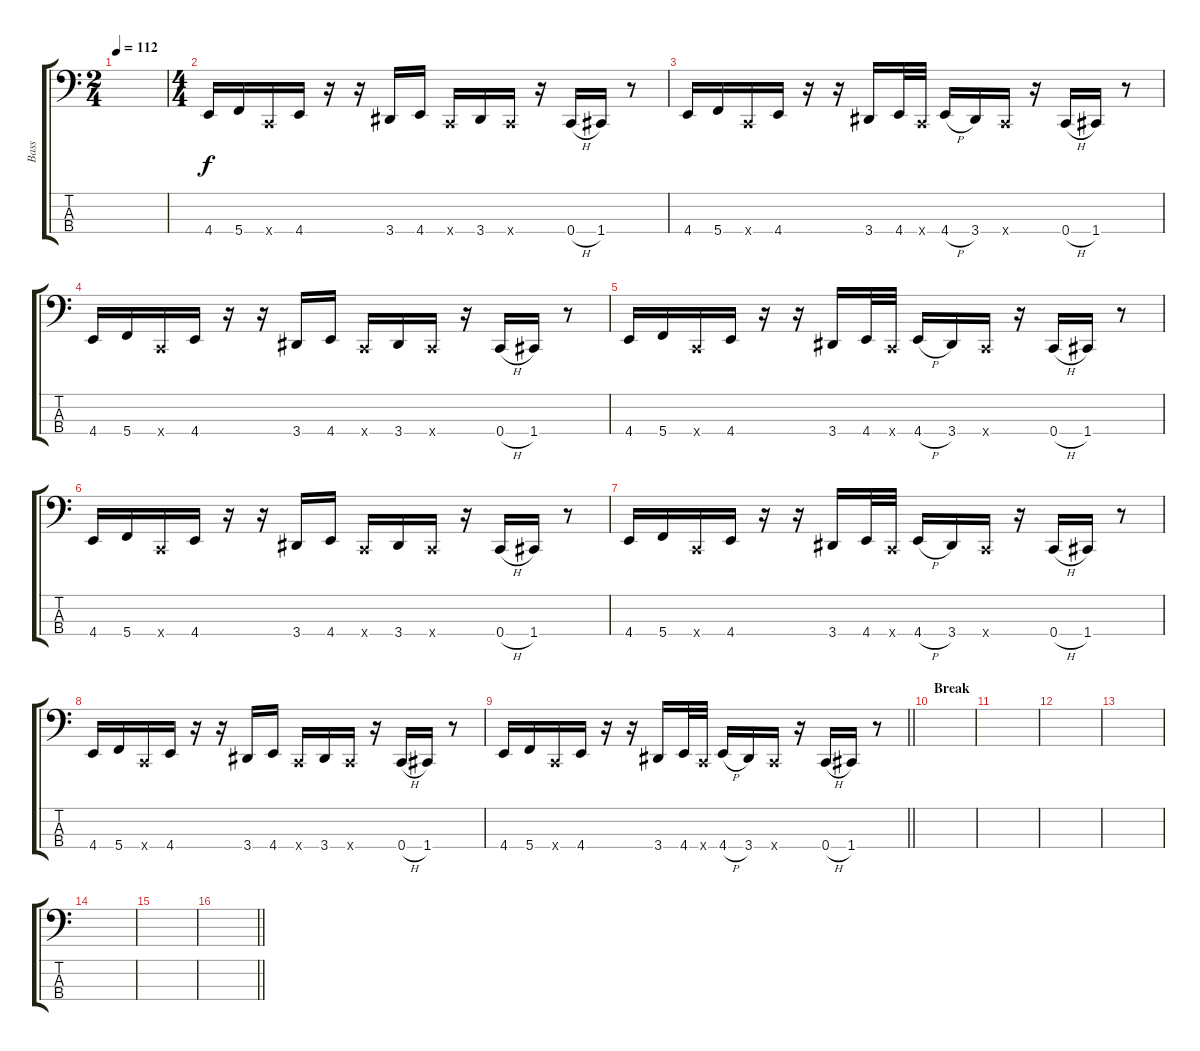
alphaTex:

\track ("Bass" "Bass") {instrument electricbassfinger}
\staff {score tabs}
\tuning (F2 C2 G1 C1) {hide}
\ts (2 4)
\tempo 112
\clef f4
\ks c
|
\ts (4 4)
4.4.16 5.4.16 0.4{x}.16 4.4.16 r.16 r.16 3.4.16 4.4.16 0.4{x}.16 3.4.16 0.4{x}.16 r.16 0.4{h}.16 1.4.16 r.8 |
4.4.16 5.4.16 0.4{x}.16 4.4.16 r.16 r.16 3.4.16 4.4.32 0.4{x}.32 4.4{h}.16 3.4.16 0.4{x}.16 r.16 0.4{h}.16 1.4.16 r.8 |
4.4.16 5.4.16 0.4{x}.16 4.4.16 r.16 r.16 3.4.16 4.4.16 0.4{x}.16 3.4.16 0.4{x}.16 r.16 0.4{h}.16 1.4.16 r.8 |
4.4.16 5.4.16 0.4{x}.16 4.4.16 r.16 r.16 3.4.16 4.4.32 0.4{x}.32 4.4{h}.16 3.4.16 0.4{x}.16 r.16 0.4{h}.16 1.4.16 r.8 |
4.4.16 5.4.16 0.4{x}.16 4.4.16 r.16 r.16 3.4.16 4.4.16 0.4{x}.16 3.4.16 0.4{x}.16 r.16 0.4{h}.16 1.4.16 r.8 |
4.4.16 5.4.16 0.4{x}.16 4.4.16 r.16 r.16 3.4.16 4.4.32 0.4{x}.32 4.4{h}.16 3.4.16 0.4{x}.16 r.16 0.4{h}.16 1.4.16 r.8 |
4.4.16 5.4.16 0.4{x}.16 4.4.16 r.16 r.16 3.4.16 4.4.16 0.4{x}.16 3.4.16 0.4{x}.16 r.16 0.4{h}.16 1.4.16 r.8 |
\barLineRight lightlight
4.4.16 5.4.16 0.4{x}.16 4.4.16 r.16 r.16 3.4.16 4.4.32 0.4{x}.32 4.4{h}.16 3.4.16 0.4{x}.16 r.16 0.4{h}.16 1.4.16 r.8 |
\section ("" "Break")
|
|
|
|
|
|
\barLineRight lightlight
